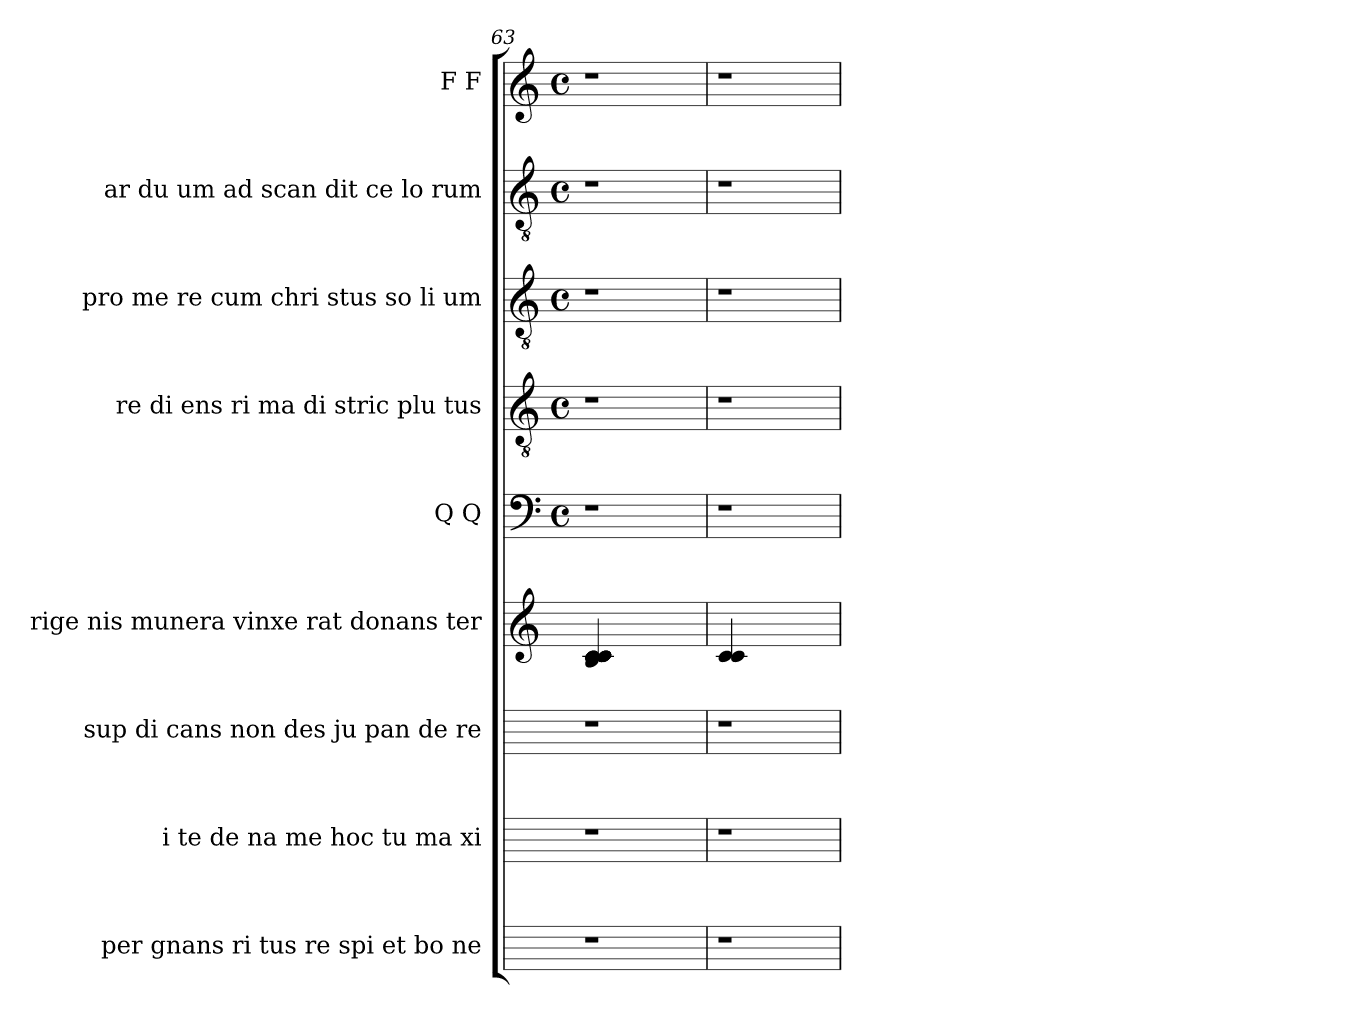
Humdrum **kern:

**kern	**kern	**kern	**kern	**kern	**kern	**kern	**kern	**kern
*part9	*part8	*part7	*part6	*part5	*part4	*part3	*part2	*part1
*staff9	*staff8	*staff7	*staff6	*staff5	*staff4	*staff3	*staff2	*staff1
*I"per  gnans  ri tus re  spi  et bo ne	*I"i  te de  na  me hoc tu  ma xi	*I"sup  di cans non des  ju  pan de re	*I"rige nis munera  vinxe rat donans ter	*I"Q  Q	*I"re di ens  ri ma di stric  plu  tus	*I"pro me re cum chri  stus so li um	*I"ar du um  ad  scan dit  ce lo rum	*I"F  F
*	*	*I'P	*	*	*	*I'Ch	*	*
!!LO:LB:g=z
*	*	*	*	*clefF4	*clefGv2	*clefGv2	*clefGv2	*clefG2
*	*	*	*	*M4/4	*M4/4	*M4/4	*M4/4	*M4/4
*	*	*	*	*met(c)	*met(c)	*met(c)	*met(c)	*met(c)
=63	=63	=63	=63	=63	=63	=63	=63	=63
1r	1r	1r	4c/ 4c/ 4c/ 4c/ 4c/ 4c/ 4c/ 4B/	1r	1r	1r	1r	1r
.	.	.	2.ryy	.	.	.	.	.
!!LO:LB:g=z
=64	=64	=64	=64	=64	=64	=64	=64	=64
1r	1r	1r	4c/ 4c/	1r	1r	1r	1r	1r
.	.	.	2.ryy	.	.	.	.	.
=	=	=	=	=	=	=	=	=
*-	*-	*-	*-	*-	*-	*-	*-	*-
